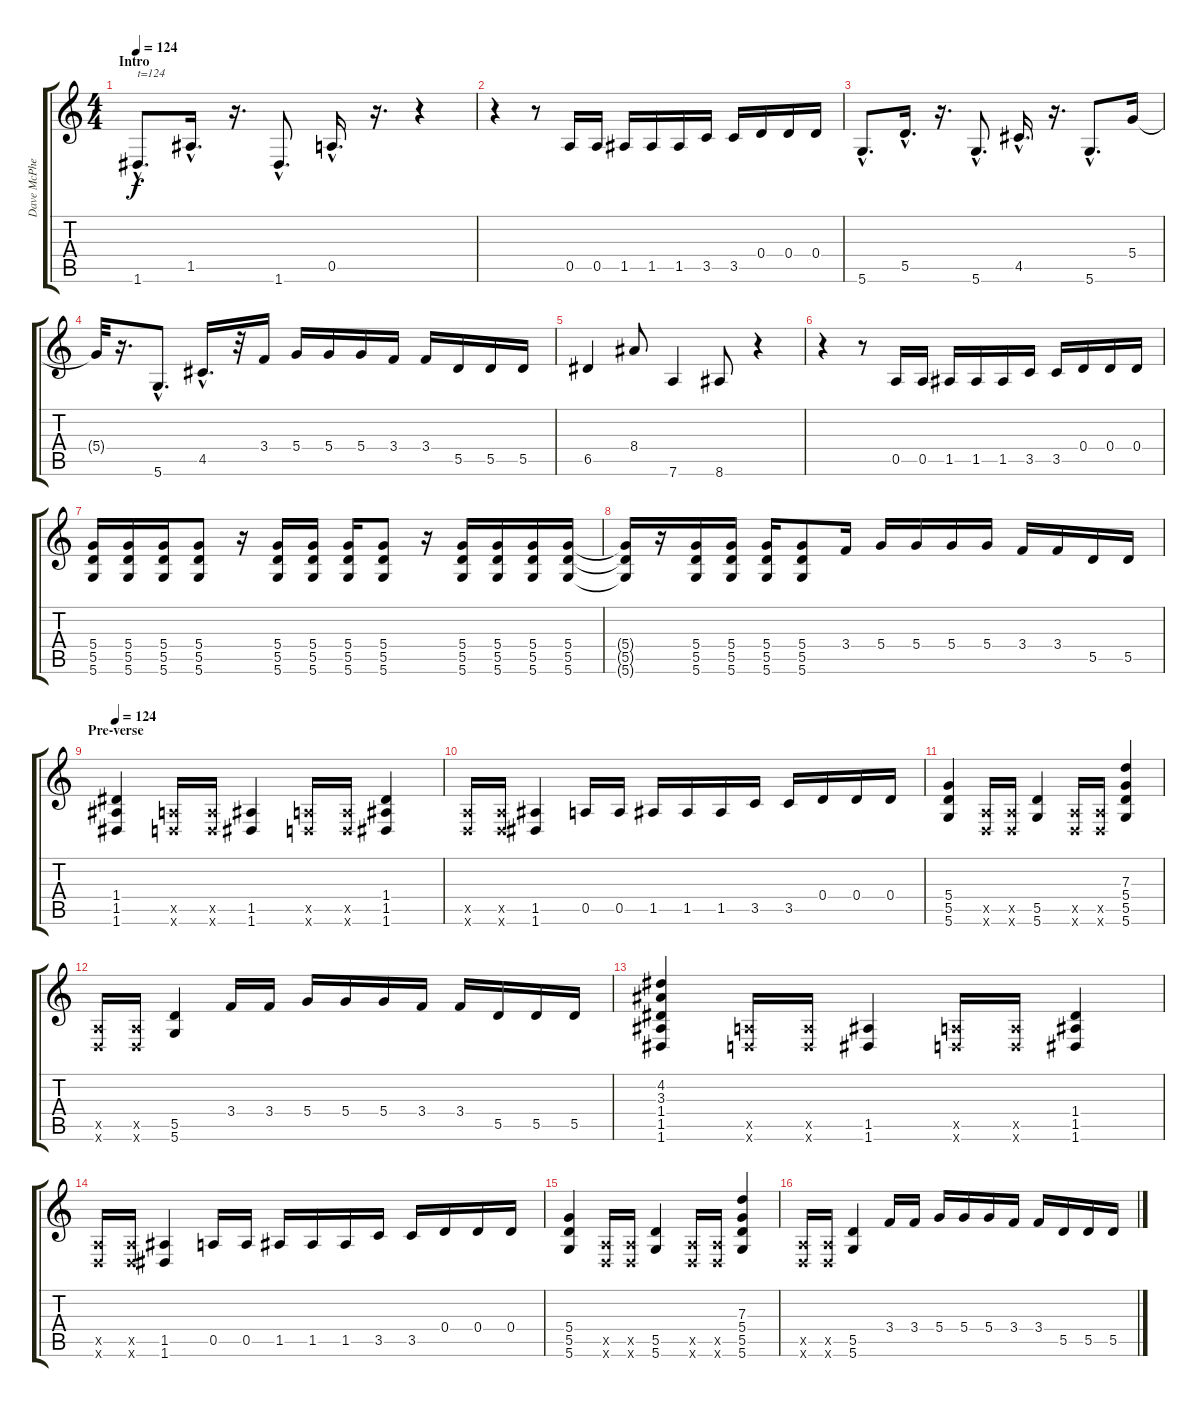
\track ("Dave McPherson - Guitar" "Dave McPhe") {instrument overdrivenguitar}
\staff {score tabs}
\tuning (E4 B3 G3 D3 A2 D2) {hide}
\ts (4 4)
\section ("" "Intro")
\tempo 124
\clef g2
\ks c
1.6{hac}.8{d txt "t=124" dy f volume 12 balance 2 instrument overdrivenguitar} 1.5{hac}.16{d} r.16{d} 1.6{hac}.8{d} 0.5{hac}.16{d} r.16{d} r.4 |
r.4 r.8 0.5.16 0.5.16 1.5.16 1.5.16 1.5.16 3.5.16 3.5.16 0.4.16 0.4.16 0.4.16 |
5.6{hac}.8{d} 5.5{hac}.16{d} r.16{d} 5.6{hac}.8{d} 4.5{hac}.16{d} r.16{d} 5.6{hac}.8{d} 5.4.16 |
5.4{t}.32 r.16{d} 5.6{hac}.8{d} 4.5{hac}.16{d} r.32 3.4.16 5.4.16 5.4.16 5.4.16 3.4.16 3.4.16 5.5.16 5.5.16 5.5.16 |
6.5.4 8.4.8 7.6.4 8.6.8 r.4 |
r.4 r.8 0.5.16 0.5.16 1.5.16 1.5.16 1.5.16 3.5.16 3.5.16 0.4.16 0.4.16 0.4.16 |
(5.4 5.5 5.6).16 (5.4 5.5 5.6).16 (5.4 5.5 5.6).16 (5.4 5.5 5.6).8 r.16 (5.4 5.5 5.6).16 (5.4 5.5 5.6).16 (5.4 5.5 5.6).16 (5.4 5.5 5.6).8 r.16 (5.4 5.5 5.6).16 (5.4 5.5 5.6).16 (5.4 5.5 5.6).16 (5.4 5.5 5.6).16 |
(5.4{t} 5.5{t} 5.6{t}).16 r.16 (5.4 5.5 5.6).16 (5.4 5.5 5.6).16 (5.4 5.5 5.6).16 (5.4 5.5 5.6).8 3.4.16 5.4.16 5.4.16 5.4.16 5.4.16 3.4.16 3.4.16 5.5.16 5.5.16 |
\section ("" "Pre-verse")
\tempo 124
(1.4 1.5 1.6).4{volume 12 balance 2 instrument overdrivenguitar} (0.5{x} 0.6{x}).16 (0.5{x} 0.6{x}).16 (1.5 1.6).4 (0.5{x} 0.6{x}).16 (0.5{x} 0.6{x}).16 (1.4 1.5 1.6).4 |
(0.5{x} 0.6{x}).16 (0.5{x} 0.6{x}).16 (1.5 1.6).4 0.5.16 0.5.16 1.5.16 1.5.16 1.5.16 3.5.16 3.5.16 0.4.16 0.4.16 0.4.16 |
(5.4 5.5 5.6).4 (0.5{x} 0.6{x}).16 (0.5{x} 0.6{x}).16 (5.5 5.6).4 (0.5{x} 0.6{x}).16 (0.5{x} 0.6{x}).16 (7.3 5.4 5.5 5.6).4 |
(0.5{x} 0.6{x}).16 (0.5{x} 0.6{x}).16 (5.5 5.6).4 3.4.16 3.4.16 5.4.16 5.4.16 5.4.16 3.4.16 3.4.16 5.5.16 5.5.16 5.5.16 |
(4.2 3.3 1.4 1.5 1.6).4 (0.5{x} 0.6{x}).16 (0.5{x} 0.6{x}).16 (1.5 1.6).4 (0.5{x} 0.6{x}).16 (0.5{x} 0.6{x}).16 (1.4 1.5 1.6).4 |
(0.5{x} 0.6{x}).16 (0.5{x} 0.6{x}).16 (1.5 1.6).4 0.5.16 0.5.16 1.5.16 1.5.16 1.5.16 3.5.16 3.5.16 0.4.16 0.4.16 0.4.16 |
(5.4 5.5 5.6).4 (0.5{x} 0.6{x}).16 (0.5{x} 0.6{x}).16 (5.5 5.6).4 (0.5{x} 0.6{x}).16 (0.5{x} 0.6{x}).16 (7.3 5.4 5.5 5.6).4 |
(0.5{x} 0.6{x}).16 (0.5{x} 0.6{x}).16 (5.5 5.6).4 3.4.16 3.4.16 5.4.16 5.4.16 5.4.16 3.4.16 3.4.16 5.5.16 5.5.16 5.5.16
